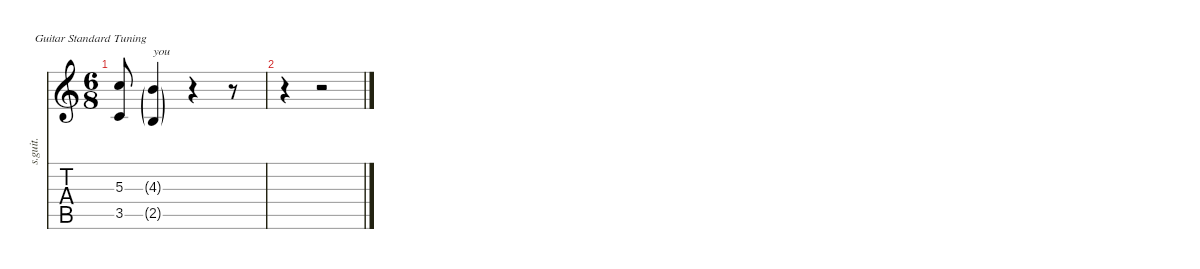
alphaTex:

\defaultSystemsLayout 4
\hideDynamics
\bracketExtendMode nobrackets
\track ("Backing Vocals" "s.guit.") {instrument oboe}
\staff {score tabs}
\tuning (E4 B3 G3 D3 A2 E2)
\displaytranspose 12
\ts (6 8)
\tempo (94 hide)
\clef g2
\ks c
(5.3{t} 3.5{t}).8{lyrics (0 "") lyrics (1 "") lyrics (2 "") lyrics (3 "") lyrics (4 "") dy f} (4.3{g} 2.5{g}).4{txt "you" lyrics (0 "") lyrics (1 "") lyrics (2 "") lyrics (3 "") lyrics (4 "") dy mp} r.4 r.8 |
r.4 r.2
